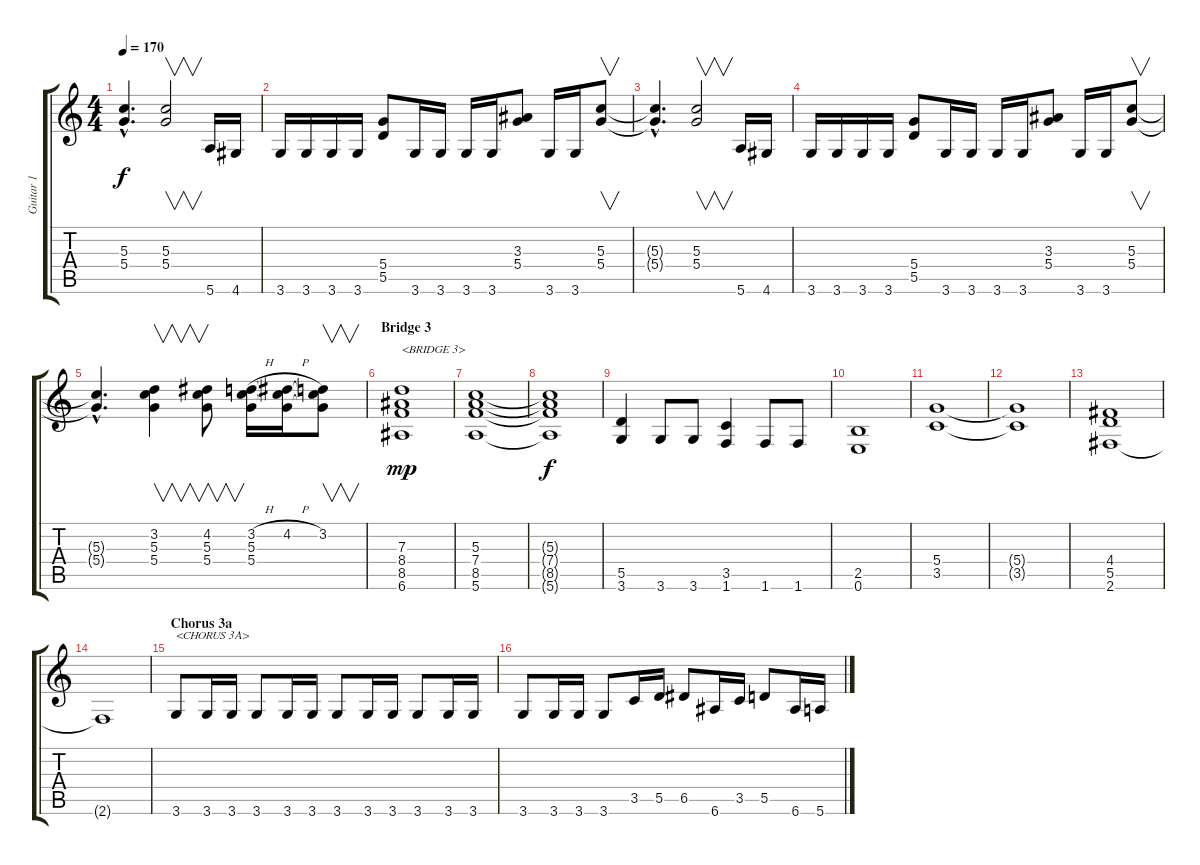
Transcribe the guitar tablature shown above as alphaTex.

\track ("Guitar 1" "Guitar 1") {instrument distortionguitar}
\staff {score tabs}
\tuning (E4 B3 G3 D3 A2 E2) {hide}
\ts (4 4)
\tempo 170
\clef g2
\ks c
(5.3{hac t} 5.4{hac t}).4{d dy f} (5.3 5.4).2{v} 5.6.16 4.6.16 |
3.6.16 3.6.16 3.6.16 3.6.16 (5.4 5.5).8 3.6.16 3.6.16 3.6.16 3.6.16 (3.3 5.4).8 3.6.16 3.6.16 (5.3 5.4).8{v} |
(5.3{hac t} 5.4{hac t}).4{d} (5.3 5.4).2{v} 5.6.16 4.6.16 |
3.6.16 3.6.16 3.6.16 3.6.16 (5.4 5.5).8 3.6.16 3.6.16 3.6.16 3.6.16 (3.3 5.4).8 3.6.16 3.6.16 (5.3 5.4).8{v} |
(5.3{hac t} 5.4{hac t}).4{d} (3.2 5.3 5.4).4{v} (4.2 5.3 5.4).8{v} (3.2{h} 5.3 5.4).16 (4.2{h} 5.3{t} 5.4{t}).16 (3.2 5.3{t} 5.4{t}).8{v} |
\section ("" "Bridge 3")
(7.3 8.4 8.5 6.6).1{txt "<BRIDGE 3>" dy mp} |
(5.3 7.4 8.5 5.6).1 |
(5.3{t} 7.4{t} 8.5{t} 5.6{t}).1{dy f} |
(5.5 3.6).4 3.6.8 3.6.8 (3.5 1.6).4 1.6.8 1.6.8 |
(2.5 0.6).1 |
(5.4 3.5).1 |
(5.4{t} 3.5{t}).1 |
(4.4 5.5 2.6).1 |
2.6{t}.1 |
\section ("" "Chorus 3a")
3.6.8{txt "<CHORUS 3A>"} 3.6.16 3.6.16 3.6.8 3.6.16 3.6.16 3.6.8 3.6.16 3.6.16 3.6.8 3.6.16 3.6.16 |
3.6.8 3.6.16 3.6.16 3.6.8 3.5.16 5.5.16 6.5.8 6.6.16 3.5.16 5.5.8 6.6.16 5.6.16
